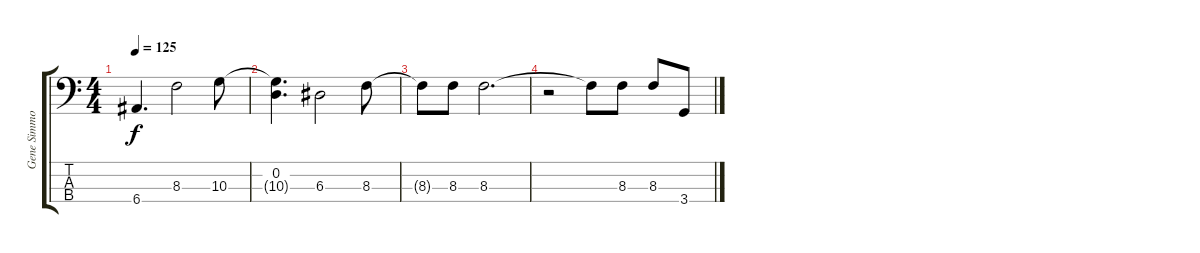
\track ("Gene Simmons" "Gene Simmo") {instrument electricbassfinger}
\staff {score tabs}
\tuning (G2 D2 A1 E1) {hide}
\ts (4 4)
\tempo 125
\clef f4
\ks c
6.4{t}.4{d dy f} 8.3.2 10.3.8 |
(0.2 10.3{t}).4{d} 6.3.2 8.3.8 |
8.3{t}.8 8.3.8 8.3.2{d} |
r.2 8.3{t}.8 8.3.8 8.3.8 3.4.8
